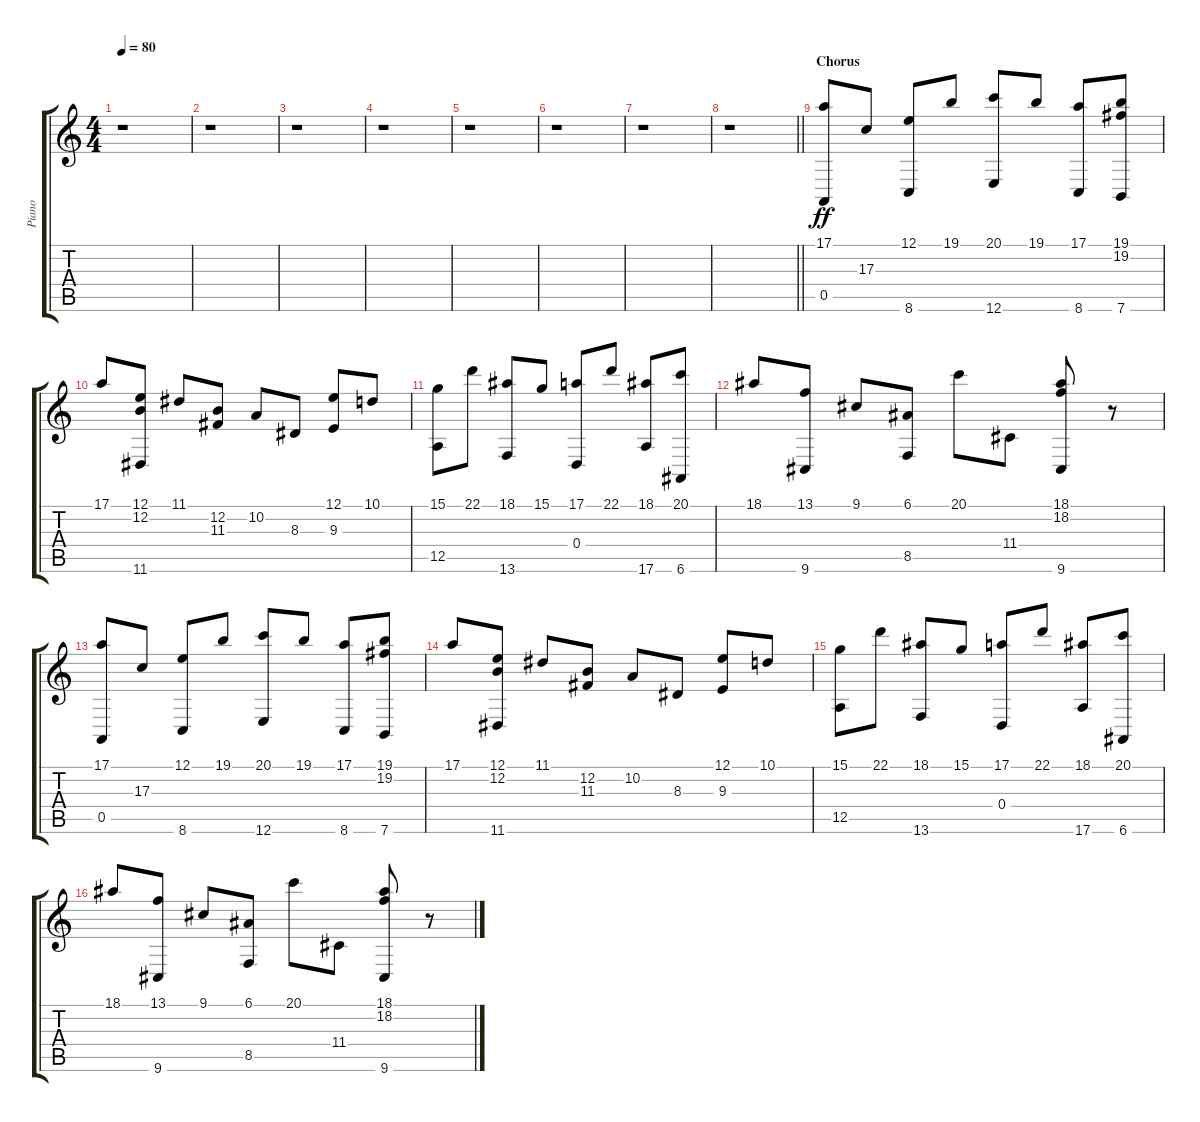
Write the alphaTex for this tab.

\track ("Piano" "Piano") {instrument brightacousticpiano}
\staff {score tabs}
\tuning (E4 B3 G3 D3 A2 E2) {hide}
\ts (4 4)
\tempo 80
\clef g2
\ks c
r.1{dy ff} |
r.1 |
r.1 |
r.1 |
r.1 |
r.1 |
r.1 |
\barLineRight lightlight
r.1 |
\section ("" "Chorus")
(17.1 0.5).8 17.3.8 (12.1 8.6).8 19.1.8 (20.1 12.6).8 19.1.8 (17.1 8.6).8 (19.1 19.2 7.6).8 |
17.1.8 (12.1 12.2 11.6).8 11.1.8 (12.2 11.3).8 10.2.8 8.3.8 (12.1 9.3).8 10.1.8 |
(15.1 12.5).8 22.1.8 (18.1 13.6).8 15.1.8 (17.1 0.4).8 22.1.8 (18.1 17.6).8 (20.1 6.6).8 |
18.1.8 (13.1 9.6).8 9.1.8 (6.1 8.5).8 20.1.8 11.4.8 (18.1 18.2 9.6).8 r.8 |
(17.1 0.5).8 17.3.8 (12.1 8.6).8 19.1.8 (20.1 12.6).8 19.1.8 (17.1 8.6).8 (19.1 19.2 7.6).8 |
17.1.8 (12.1 12.2 11.6).8 11.1.8 (12.2 11.3).8 10.2.8 8.3.8 (12.1 9.3).8 10.1.8 |
(15.1 12.5).8 22.1.8 (18.1 13.6).8 15.1.8 (17.1 0.4).8 22.1.8 (18.1 17.6).8 (20.1 6.6).8 |
18.1.8 (13.1 9.6).8 9.1.8 (6.1 8.5).8 20.1.8 11.4.8 (18.1 18.2 9.6).8 r.8
